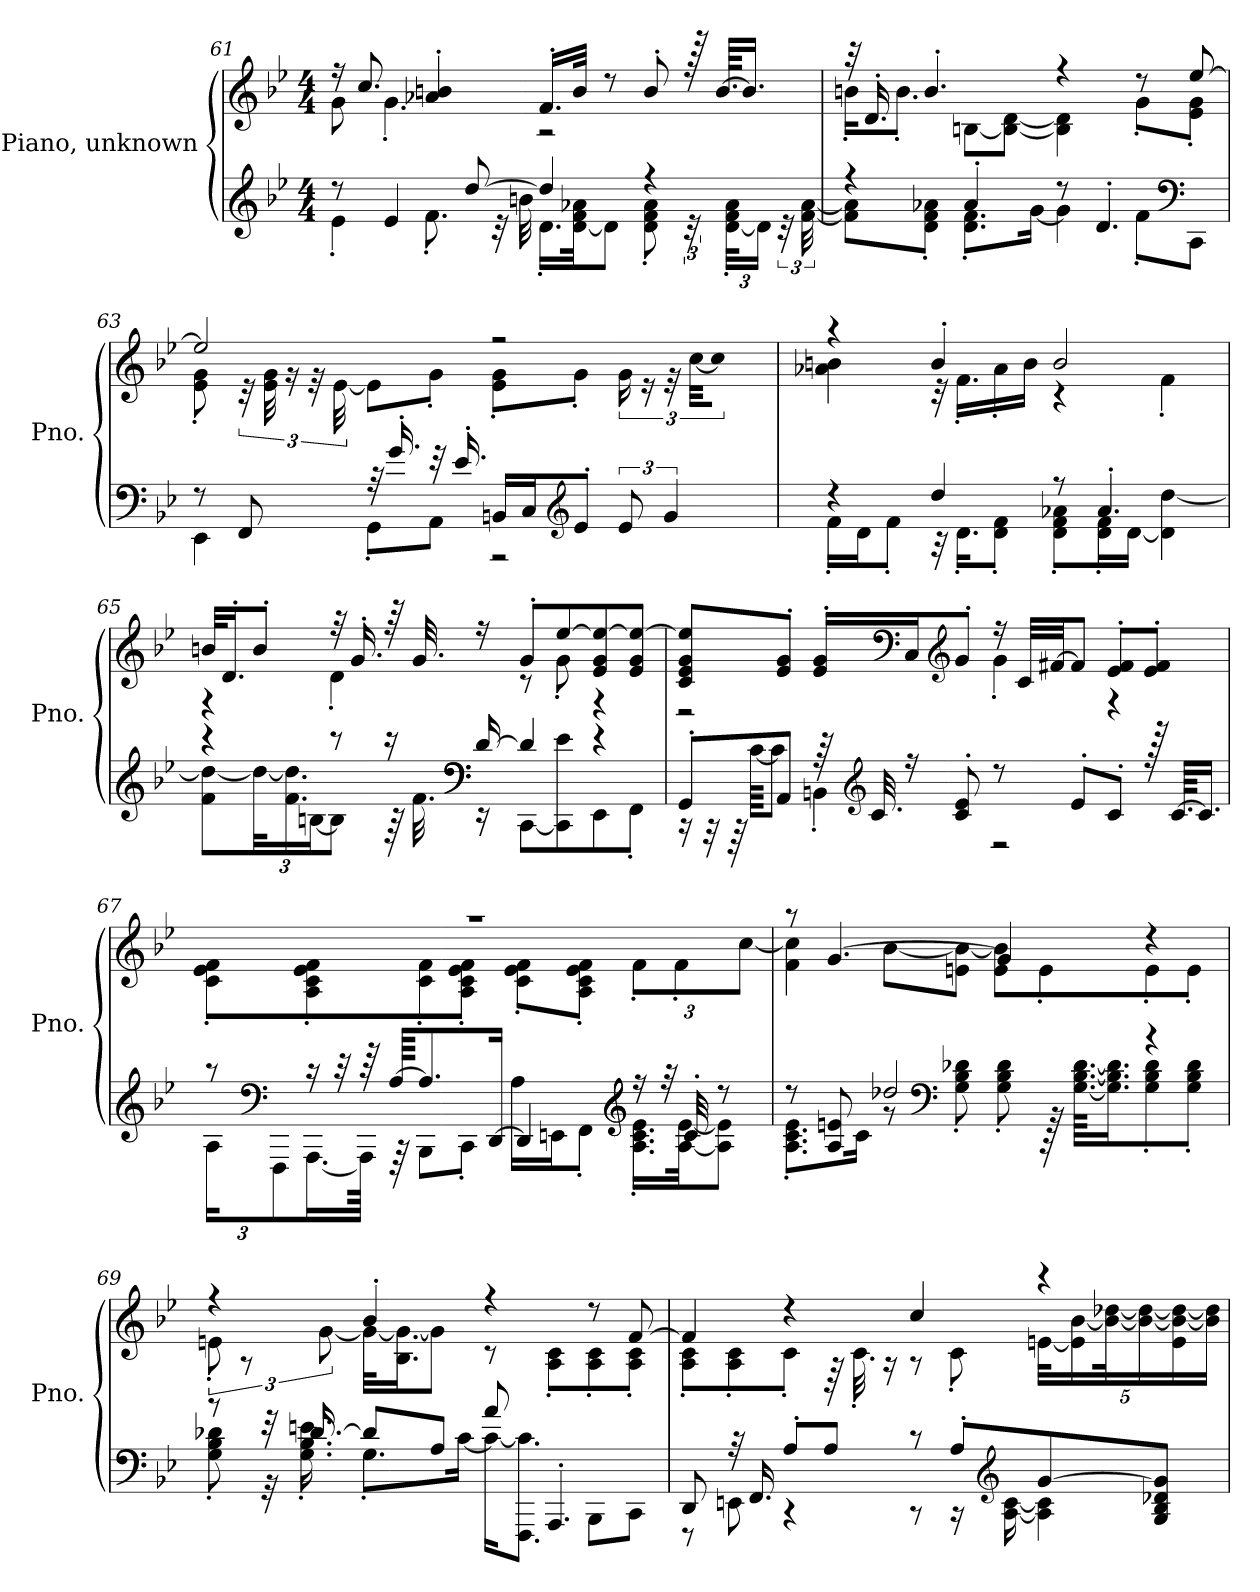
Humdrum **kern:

**kern	**kern
*part1	*part1
*staff2	*staff1
*I"Piano, unknown	*
*I'Pno.	*
!!LO:LB:g=z
*clefG2	*clefG2
*k[b-e-]	*k[b-e-]
*M4/4	*M4/4
=61	=61
*^	*^
8r	4e-'\	16r	8g\
.	.	8.cc/	.
4e-/	.	.	4.g'\
.	8.f'\	4a-X/' 4bn/'	.
[8dd/	.	.	.
.	32r	.	.
.	32bn\	.	.
4dd/]	16.d'\LL	16.f'/LL	2r
.	[32d\ 32f\ 32a-X\JK	32b/JJk	.
.	8d\J]	8r	.
4r	8d\' 8f\' 8a-\'	8b'/	.
.	48r	128r	.
.	.	[64.b/KKLL	.
.	[48d\' 48f\' 48a-\'KLL	.	.
.	.	16.b/JJ]	.
.	24d\JJ]	.	.
.	48r	.	.
.	[48f\ [48a-\	.	.
=62	=62	=62	=62
4r	8f\] 8a-\]L	32r	16bn'\KL
.	.	16.d'/	.
.	.	.	8.b'\J
.	8d\' 8f\' 8a-X\'J	4.b'/	.
4a-'/	8.d\' 8.f\'L	.	[8Bn\L
.	.	.	8B\_ [8d\J
.	[16g\Jk	.	.
8r	4g\]	4r	4B\] 4d\]
4.d'/	.	.	.
.	8f'\L	8r	8g'\L
*clefF4	*	*	*
.	8CC\J	[8ee-/	8e-\' 8g\'J
!!LO:PB:g=z	!!
=63	=63	=63	=63
8r	4EE-\	2ee-/]	8e-\' 8g\'
8FF/	.	.	48r
.	.	.	48e-\ 48g\
.	.	.	24r
.	.	.	48r
.	.	.	[48e-\
32r	8GG'\L	.	8e-\L]
16.g'/	.	.	.
32r	8AA\J	.	8g'\J
16.e-'/	.	.	.
16BBn/LL	2r	2r	8e-\' 8g\'L
16C/J	.	.	.
*clefG2	*	*	*
8e-'/J	.	.	8g'\J
12e-/	.	.	24g\
.	.	.	24r
6g/	.	.	48r
.	.	.	[48cc\KKL
.	.	.	8cc\J]
=64	=64	=64	=64
4r	16f'\LL	4r	4a-X\ 4bn\
.	16d\J	.	.
.	8f'\J	.	.
4dd/	32r	4b'/	32r
.	16.d'\KL	.	16.f'\LL
.	8d\' 8f\'J	.	16a-'\
.	.	.	16b\JJ
8r	8d\' 8f\' 8a-X\'L	2b/	4r
4.a-'/	16d\' 16f\'L	.	.
.	[16d\JJ	.	.
.	4d\] [4dd\	.	4f'\
!!LO:LB:g=z	!!
=65	=65	=65	=65
4r	8f\ 8dd\_L	32bn/KLL	4r
.	.	16.d'/J	.
*	*Xbrackettup	*	*
.	48dd\KL_	8b'/J	.
.	24.f\ 24.dd\]	.	.
.	[24Bn\J	.	.
8r	8B\J]	32r	4d'\
.	.	16.g'/	.
16r	64r	64r	.
.	32.f\	32.g/	.
*clefF4	*	*	*
[16d/	16r	16r	.
4d/]	[8CC\L	8g'/L	8r
.	8CC\] 8e-\	[8ee-/	8g'\
4r	8EE-\	8e-/ 8g/ 8ee-/_	4r
.	8FF'\J	8e-/ 8g/ 8ee-/_J	.
!!LO:LB:g=z	!!
=66	=66	=66	=66
8GG'/L	16r	8c/ 8e-/ 8g/ 8ee-/]L	2r
.	32r	.	.
.	64r	.	.
.	[64c\KKKL	.	.
8AA/J	8c\J]	8e-/' 8g/'J	.
64r	4BBn'\	16e-/' 16g/'LL	.
*clefG2	*	*	*
32.c/	.	.	.
*	*	*clefF4	*
16r	.	16C/J	.
*	*	*clefG2	*
8c/' 8e-/'	.	8g'/J	.
8r	2r	16r	4g'\
.	.	32c/LLL	.
.	.	[32f#X/JJ	.
8e-'/L	.	8f#/J]	.
8c'/J	.	8e-/' 8f#/'L	4r
128r	.	8e-/' 8f#/'J	.
[64.c/KKLL	.	.	.
16.c/JJ]	.	.	.
!!LO:LB:g=z	!!
=67	=67	=67	=67
8r	24A\KL	1r	8c\' 8e-\' 8f\'L
*clefF4	*	*	*
.	12FFF\	.	.
16r	[16.AAA\L	.	8A\' 8c\' 8e-\' 8f\'
32r	.	.	.
64r	64AAA\JJkk]	.	.
[64A/KKKL	64r	.	.
8.A/]	8BBB-\L	.	8c\' 8f\'
.	8CC'\J	.	8A\' 8c\' 8e-\' 8f\'J
[16DD/Jk	.	.	.
4DD/]	16A\LL	.	8c\' 8e-\' 8f\'L
.	16EEn\J	.	.
.	8FF'\J	.	8A\' 8c\' 8e-\' 8f\'J
*clefG2	*	*	*
*	*	*	*Xbrackettup
16r	16.A\' 16.c\' 16.e-\'LL	.	12f'\L
32r	.	.	.
.	.	.	12f'\
32c'/	[32A\ [32e-\JK	.	.
8r	8A\] 8e-\]J	.	.
.	.	.	[12cc\J
!!LO:LB:g=z	!!
=68	=68	=68	=68
8r	8.A\' 8.c\' 8.e-\'L	8r	4f\ 4cc\]
8A/ 8en/	.	[4.g/	.
.	16c\Jk	.	.
2dd-X/	8r	.	[8b-\L
*clefF4	*	*	*
.	8G\' 8B-\' 8d-X\'	.	8en\ 8b-\_J
.	8G\' 8B-\' 8d-\'	4g/]	8e\ 8b-\]L
.	128r	.	8e'\
.	[64.G\ [64.B-\ [64.d-\KKLL	.	.
.	16.G\] 16.B-\] 16.d-\]J	.	.
4r	8G\' 8B-\' 8d-\'	4r	8e'\
.	8G\' 8B-\' 8d-\'J	.	8e'\J
=69	=69	=69	=69
*	*	*	*brackettup
8r	8G\' 8B-\' 8d-X\'	4r	12en'\
.	.	.	12r
32r	32r	.	.
[16.d-/	16.G\' 16.B-\' 16.en\'	.	.
.	.	.	[12g\
8d-/L]	8.G'\L	4b-'/	32g\KLL_
.	.	.	16.B-\ 16.g\_J
8A/J	.	.	8g\J]
.	[16c\Jk	.	.
8a/	16c\KL_	4r	8r
.	8.FFF\ 8.c\]J	.	.
4.AAA'/	.	.	8A\' 8c\'L
.	8BBB-\L	8r	8A\' 8c\'
.	8CC\J	[8f/	8A\' 8c\'J
!!LO:LB:g=z	!!
=70	=70	=70	=70
8DD/	8r	4f/]	8A\' 8c\'L
32r	8EEn\	.	8A\' 8c\'
16.FF/	.	.	.
8A'/L	4r	4r	8c'\J
8A/J	.	.	64r
.	.	.	32.c'\
.	.	.	16r
8r	8r	4cc/	8r
8A'/L	16r	.	8c'\
*clefG2	*	*	*
.	[16A\ [16c\	.	.
*	*	*	*Xbrackettup
[8g/	4A\] 4c\]	4r	[40en\KLL
.	.	.	20e\] [20b-\
.	.	.	40b-\_ [40dd-X\K
.	.	.	20b-\_ 20dd-\_
8G/ 8B-/ 8d-X/ 8g/]J	.	.	.
.	.	.	20e\ 20b-\_ 20dd-\_
.	.	.	20b-\] 20dd-\]JJ
*v	*v	*	*
*	*v	*v
=	=
*-	*-
